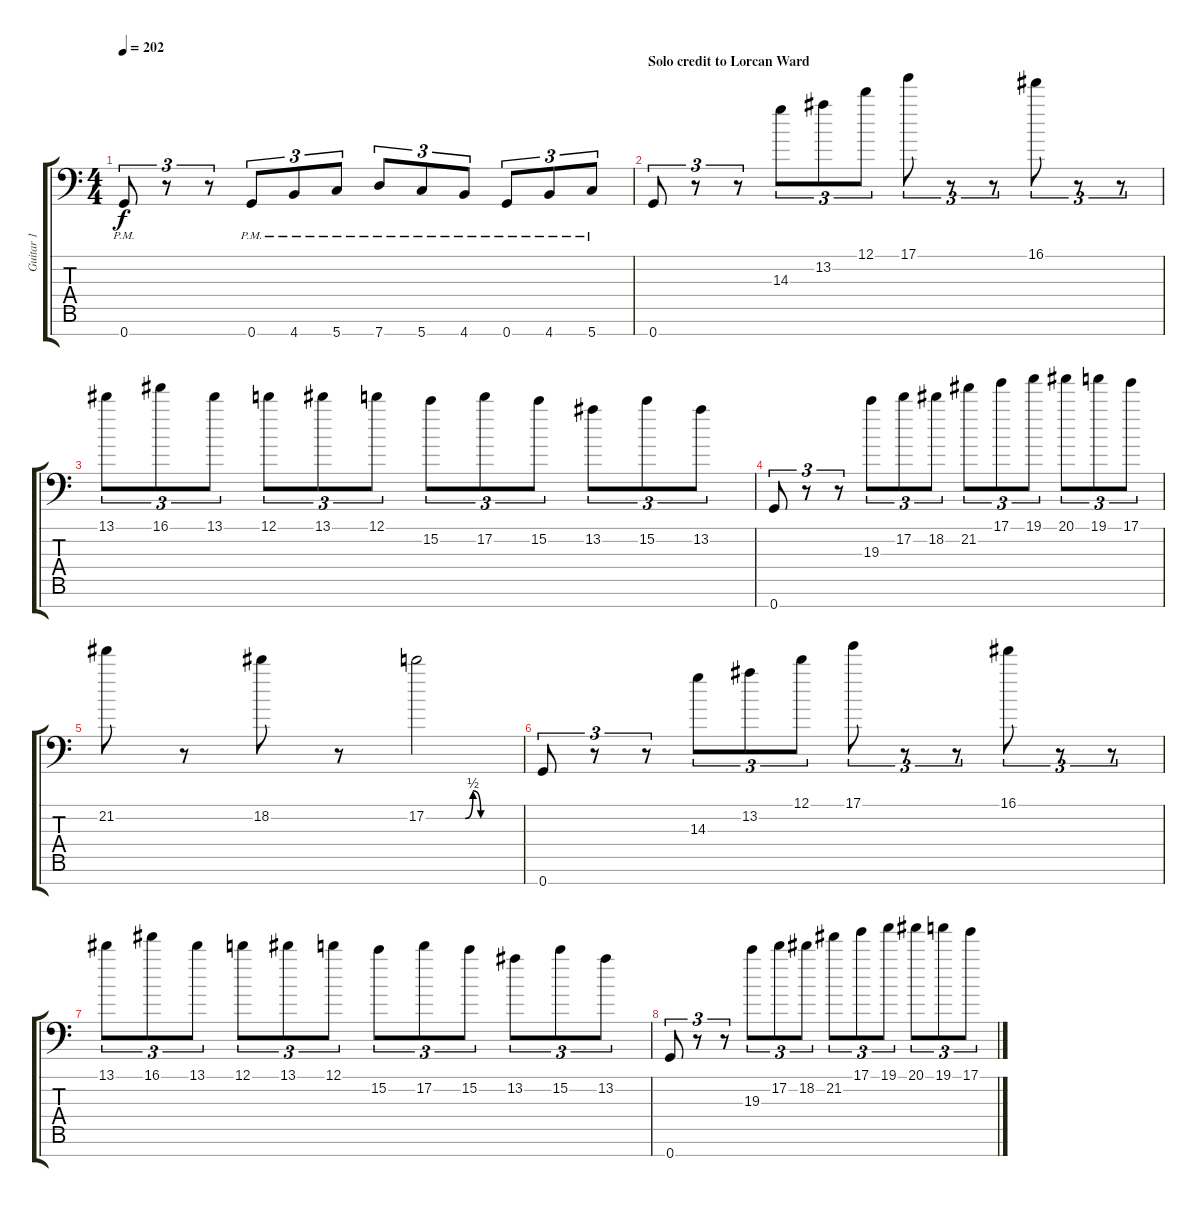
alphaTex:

\track ("Guitar 1" "Guitar 1") {instrument distortionguitar}
\staff {score tabs}
\tuning (D4 A3 F3 C3 G2 D2 G1) {hide}
\ts (4 4)
\tempo 202
\clef f4
\ks c
0.7{pm}.8{tu (3 2) dy f} r.8{tu (3 2)} r.8{tu (3 2)} 0.7{pm}.8{tu (3 2)} 4.7{pm}.8{tu (3 2)} 5.7{pm}.8{tu (3 2)} 7.7{pm}.8{tu (3 2)} 5.7{pm}.8{tu (3 2)} 4.7{pm}.8{tu (3 2)} 0.7{pm}.8{tu (3 2)} 4.7{pm}.8{tu (3 2)} 5.7{pm}.8{tu (3 2)} |
\section ("" "Solo credit to Lorcan Ward")
0.7.8{tu (3 2)} r.8{tu (3 2)} r.8{tu (3 2)} 14.3.8{tu (3 2)} 13.2.8{tu (3 2)} 12.1.8{tu (3 2)} 17.1.8{tu (3 2)} r.8{tu (3 2)} r.8{tu (3 2)} 16.1.8{tu (3 2)} r.8{tu (3 2)} r.8{tu (3 2)} |
13.1.8{tu (3 2)} 16.1.8{tu (3 2)} 13.1.8{tu (3 2)} 12.1.8{tu (3 2)} 13.1.8{tu (3 2)} 12.1.8{tu (3 2)} 15.2.8{tu (3 2)} 17.2.8{tu (3 2)} 15.2.8{tu (3 2)} 13.2.8{tu (3 2)} 15.2.8{tu (3 2)} 13.2.8{tu (3 2)} |
0.7.8{tu (3 2)} r.8{tu (3 2)} r.8{tu (3 2)} 19.3.8{tu (3 2)} 17.2.8{tu (3 2)} 18.2.8{tu (3 2)} 21.2.8{tu (3 2)} 17.1.8{tu (3 2)} 19.1.8{tu (3 2)} 20.1.8{tu (3 2)} 19.1.8{tu (3 2)} 17.1.8{tu (3 2)} |
21.2.8 r.8 18.2.8 r.8 17.2{be (custom 0 0 25 0 30 2 35 0 60 0)}.2 |
0.7.8{tu (3 2)} r.8{tu (3 2)} r.8{tu (3 2)} 14.3.8{tu (3 2)} 13.2.8{tu (3 2)} 12.1.8{tu (3 2)} 17.1.8{tu (3 2)} r.8{tu (3 2)} r.8{tu (3 2)} 16.1.8{tu (3 2)} r.8{tu (3 2)} r.8{tu (3 2)} |
13.1.8{tu (3 2)} 16.1.8{tu (3 2)} 13.1.8{tu (3 2)} 12.1.8{tu (3 2)} 13.1.8{tu (3 2)} 12.1.8{tu (3 2)} 15.2.8{tu (3 2)} 17.2.8{tu (3 2)} 15.2.8{tu (3 2)} 13.2.8{tu (3 2)} 15.2.8{tu (3 2)} 13.2.8{tu (3 2)} |
0.7.8{tu (3 2)} r.8{tu (3 2)} r.8{tu (3 2)} 19.3.8{tu (3 2)} 17.2.8{tu (3 2)} 18.2.8{tu (3 2)} 21.2.8{tu (3 2)} 17.1.8{tu (3 2)} 19.1.8{tu (3 2)} 20.1.8{tu (3 2)} 19.1.8{tu (3 2)} 17.1.8{tu (3 2)}
